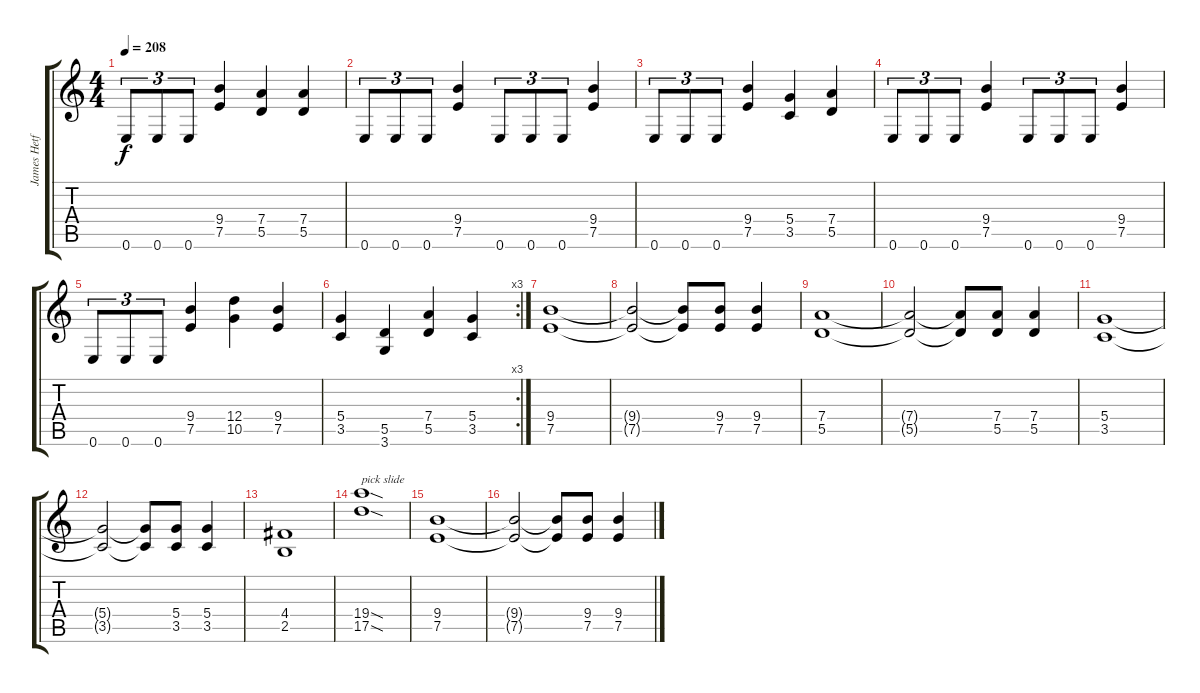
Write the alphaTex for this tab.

\track ("James Hetfield (Guitar 1)" "James Hetf") {instrument distortionguitar}
\staff {score tabs}
\tuning (E4 B3 G3 D3 A2 E2) {hide}
\ts (4 4)
\tempo 208
\clef g2
\ks c
0.6.8{tu (3 2) dy f} 0.6.8{tu (3 2)} 0.6.8{tu (3 2)} (9.4 7.5).4 (7.4 5.5).4 (7.4 5.5).4 |
0.6.8{tu (3 2)} 0.6.8{tu (3 2)} 0.6.8{tu (3 2)} (9.4 7.5).4 0.6.8{tu (3 2)} 0.6.8{tu (3 2)} 0.6.8{tu (3 2)} (9.4 7.5).4 |
0.6.8{tu (3 2)} 0.6.8{tu (3 2)} 0.6.8{tu (3 2)} (9.4 7.5).4 (5.4 3.5).4 (7.4 5.5).4 |
0.6.8{tu (3 2)} 0.6.8{tu (3 2)} 0.6.8{tu (3 2)} (9.4 7.5).4 0.6.8{tu (3 2)} 0.6.8{tu (3 2)} 0.6.8{tu (3 2)} (9.4 7.5).4 |
0.6.8{tu (3 2)} 0.6.8{tu (3 2)} 0.6.8{tu (3 2)} (9.4 7.5).4 (12.4 10.5).4 (9.4 7.5).4 |
\rc 3
(5.4 3.5).4 (5.5 3.6).4 (7.4 5.5).4 (5.4 3.5).4 |
(9.4 7.5).1 |
(9.4{t} 7.5{t}).2 (9.4{t} 7.5{t}).8 (9.4 7.5).8 (9.4 7.5).4 |
(7.4 5.5).1 |
(7.4{t} 5.5{t}).2 (7.4{t} 5.5{t}).8 (7.4 5.5).8 (7.4 5.5).4 |
(5.4 3.5).1 |
(5.4{t} 3.5{t}).2 (5.4{t} 3.5{t}).8 (5.4 3.5).8 (5.4 3.5).4 |
(4.4 2.5).1 |
(19.4{sod} 17.5{sod}).1{txt "pick slide"} |
(9.4 7.5).1 |
(9.4{t} 7.5{t}).2 (9.4{t} 7.5{t}).8 (9.4 7.5).8 (9.4 7.5).4
